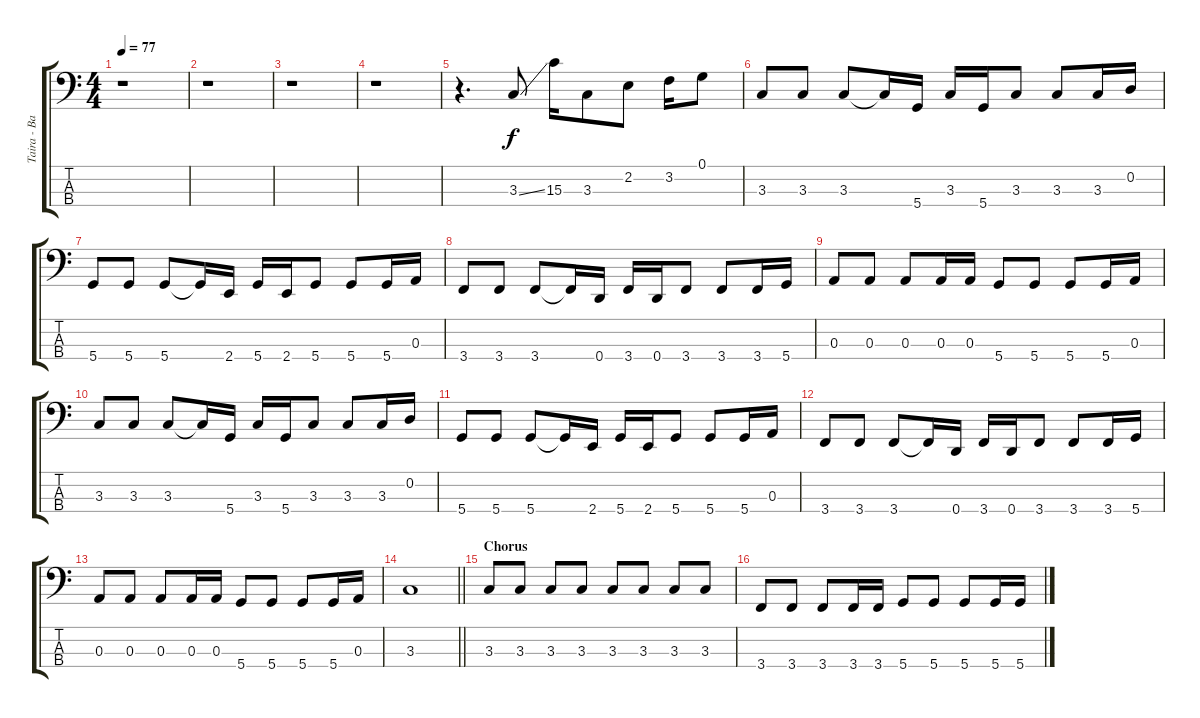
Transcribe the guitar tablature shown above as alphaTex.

\track ("Taira - Bass" "Taira - Ba") {instrument electricbassfinger}
\staff {score tabs}
\tuning (G2 D2 A1 D1) {hide}
\ts (4 4)
\tempo 77
\clef f4
\ks c
r.1{dy f} |
r.1 |
r.1 |
r.1 |
r.4{d} 3.3{ss}.8 15.3.16 3.3.8 2.2.8 3.2.16 0.1.8 |
3.3.8 3.3.8 3.3.8 3.3{t}.16 5.4.16 3.3.16 5.4.16 3.3.8 3.3.8 3.3.16 0.2.16 |
5.4.8 5.4.8 5.4.8 5.4{t}.16 2.4.16 5.4.16 2.4.16 5.4.8 5.4.8 5.4.16 0.3.16 |
3.4.8 3.4.8 3.4.8 3.4{t}.16 0.4.16 3.4.16 0.4.16 3.4.8 3.4.8 3.4.16 5.4.16 |
0.3.8 0.3.8 0.3.8 0.3.16 0.3.16 5.4.8 5.4.8 5.4.8 5.4.16 0.3.16 |
3.3.8 3.3.8 3.3.8 3.3{t}.16 5.4.16 3.3.16 5.4.16 3.3.8 3.3.8 3.3.16 0.2.16 |
5.4.8 5.4.8 5.4.8 5.4{t}.16 2.4.16 5.4.16 2.4.16 5.4.8 5.4.8 5.4.16 0.3.16 |
3.4.8 3.4.8 3.4.8 3.4{t}.16 0.4.16 3.4.16 0.4.16 3.4.8 3.4.8 3.4.16 5.4.16 |
0.3.8 0.3.8 0.3.8 0.3.16 0.3.16 5.4.8 5.4.8 5.4.8 5.4.16 0.3.16 |
\barLineRight lightlight
3.3.1 |
\section ("" "Chorus")
3.3.8 3.3.8 3.3.8 3.3.8 3.3.8 3.3.8 3.3.8 3.3.8 |
3.4.8 3.4.8 3.4.8 3.4.16 3.4.16 5.4.8 5.4.8 5.4.8 5.4.16 5.4.16
